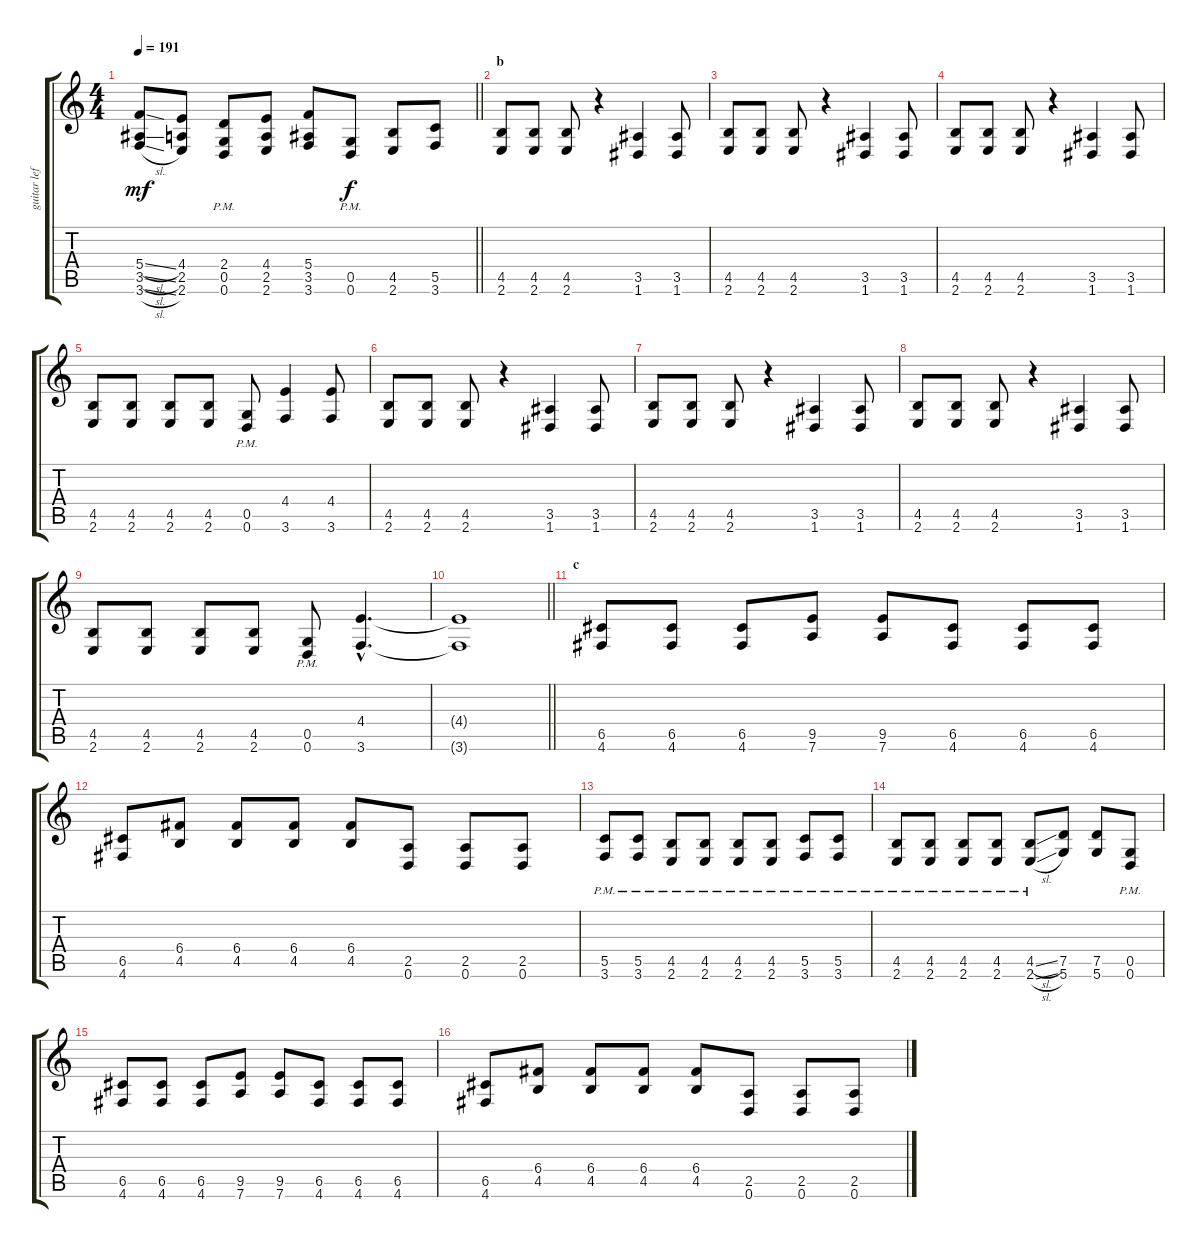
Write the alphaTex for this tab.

\track ("guitar left" "guitar lef") {instrument distortionguitar}
\staff {score tabs}
\tuning (D4 A3 F3 C3 G2 D2) {hide}
\ts (4 4)
\tempo 191
\clef g2
\barLineRight lightlight
\ks c
(5.4{sl} 3.5{sl} 3.6{sl}).8{dy mf} (4.4 2.5 2.6).8 (2.4 0.5{pm} 0.6).8 (4.4 2.5 2.6).8 (5.4 3.5 3.6).8 (0.5{pm} 0.6{pm}).8{dy f} (4.5 2.6).8 (5.5 3.6).8 |
\section ("" "b")
(4.5 2.6).8 (4.5 2.6).8 (4.5 2.6).8 r.4 (3.5 1.6).4 (3.5 1.6).8 |
(4.5 2.6).8 (4.5 2.6).8 (4.5 2.6).8 r.4 (3.5 1.6).4 (3.5 1.6).8 |
(4.5 2.6).8 (4.5 2.6).8 (4.5 2.6).8 r.4 (3.5 1.6).4 (3.5 1.6).8 |
(4.5 2.6).8 (4.5 2.6).8 (4.5 2.6).8 (4.5 2.6).8 (0.5{pm} 0.6{pm}).8 (4.4 3.6).4 (4.4 3.6).8 |
(4.5 2.6).8 (4.5 2.6).8 (4.5 2.6).8 r.4 (3.5 1.6).4 (3.5 1.6).8 |
(4.5 2.6).8 (4.5 2.6).8 (4.5 2.6).8 r.4 (3.5 1.6).4 (3.5 1.6).8 |
(4.5 2.6).8 (4.5 2.6).8 (4.5 2.6).8 r.4 (3.5 1.6).4 (3.5 1.6).8 |
(4.5 2.6).8 (4.5 2.6).8 (4.5 2.6).8 (4.5 2.6).8 (0.5{pm} 0.6{pm}).8 (4.4{hac} 3.6{hac}).4{d} |
\barLineRight lightlight
(4.4{t} 3.6{t}).1 |
\section ("" "c")
(6.5 4.6).8 (6.5 4.6).8 (6.5 4.6).8 (9.5 7.6).8 (9.5 7.6).8 (6.5 4.6).8 (6.5 4.6).8 (6.5 4.6).8 |
(6.5 4.6).8 (6.4 4.5).8 (6.4 4.5).8 (6.4 4.5).8 (6.4 4.5).8 (2.5 0.6).8 (2.5 0.6).8 (2.5 0.6).8 |
(5.5{pm} 3.6{pm}).8 (5.5{pm} 3.6{pm}).8 (4.5{pm} 2.6{pm}).8 (4.5{pm} 2.6{pm}).8 (4.5{pm} 2.6{pm}).8 (4.5{pm} 2.6{pm}).8 (5.5{pm} 3.6{pm}).8 (5.5{pm} 3.6{pm}).8 |
(4.5{pm} 2.6{pm}).8 (4.5{pm} 2.6{pm}).8 (4.5{pm} 2.6{pm}).8 (4.5{pm} 2.6{pm}).8 (4.5{sl pm} 2.6{sl pm}).8 (7.5 5.6).8 (7.5 5.6).8 (0.5{pm} 0.6{pm}).8 |
(6.5 4.6).8 (6.5 4.6).8 (6.5 4.6).8 (9.5 7.6).8 (9.5 7.6).8 (6.5 4.6).8 (6.5 4.6).8 (6.5 4.6).8 |
(6.5 4.6).8 (6.4 4.5).8 (6.4 4.5).8 (6.4 4.5).8 (6.4 4.5).8 (2.5 0.6).8 (2.5 0.6).8 (2.5 0.6).8
